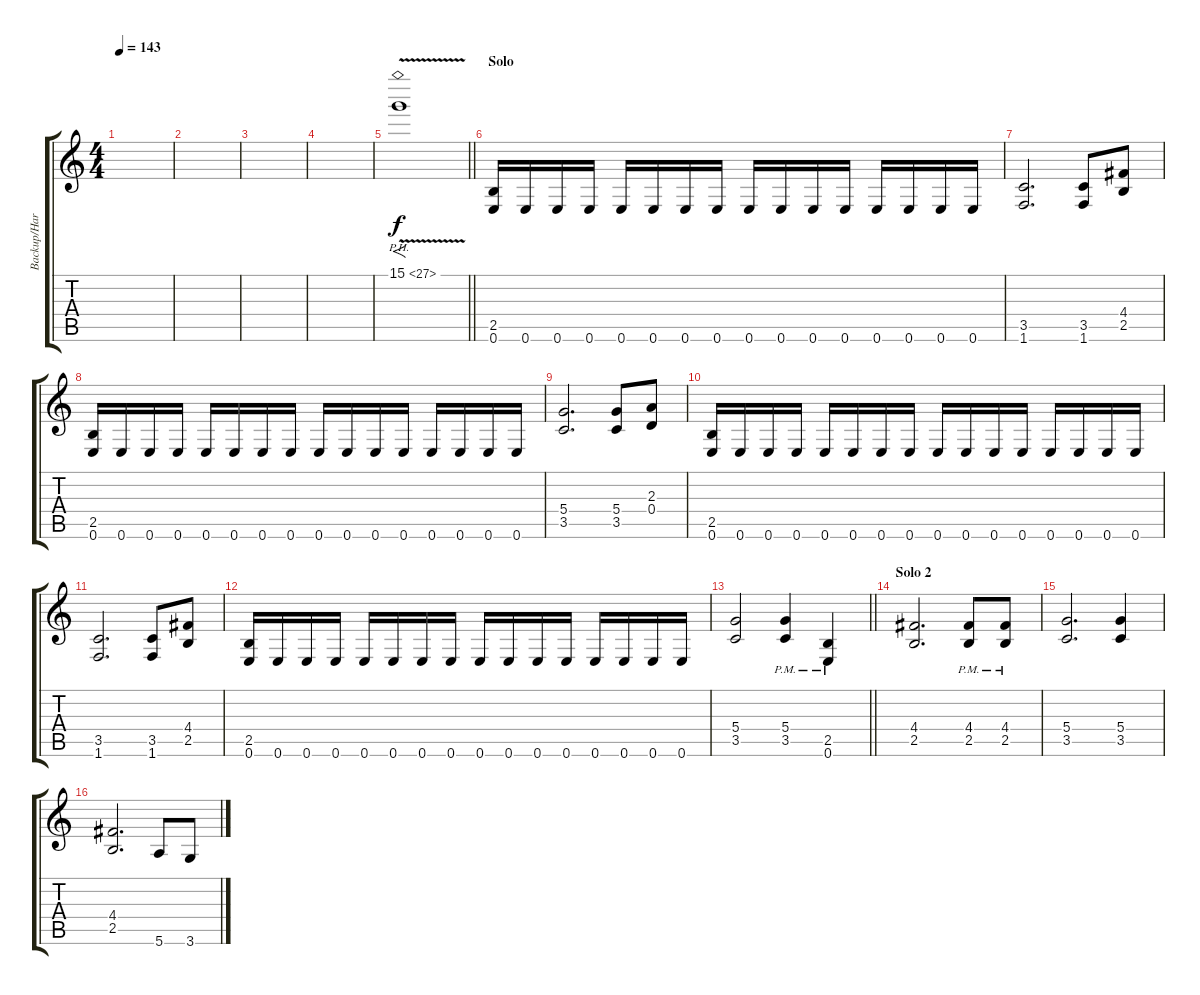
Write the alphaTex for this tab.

\track ("Backup/Harmony" "Backup/Har") {instrument overdrivenguitar}
\staff {score tabs}
\tuning (E4 B3 G3 D3 A2 E2) {hide}
\ts (4 4)
\tempo 143
\clef g2
\ks c
|
|
|
|
\barLineRight lightlight
15.1{ph 12 v}.1{f dy f} |
\section ("" "Solo")
(2.5 0.6).16{instrument overdrivenguitar} 0.6.16 0.6.16 0.6.16 0.6.16 0.6.16 0.6.16 0.6.16 0.6.16 0.6.16 0.6.16 0.6.16 0.6.16 0.6.16 0.6.16 0.6.16 |
(3.5 1.6).2{d} (3.5 1.6).8 (4.4 2.5).8 |
(2.5 0.6).16 0.6.16 0.6.16 0.6.16 0.6.16 0.6.16 0.6.16 0.6.16 0.6.16 0.6.16 0.6.16 0.6.16 0.6.16 0.6.16 0.6.16 0.6.16 |
(5.4 3.5).2{d} (5.4 3.5).8 (2.3 0.4).8 |
(2.5 0.6).16 0.6.16 0.6.16 0.6.16 0.6.16 0.6.16 0.6.16 0.6.16 0.6.16 0.6.16 0.6.16 0.6.16 0.6.16 0.6.16 0.6.16 0.6.16 |
(3.5 1.6).2{d} (3.5 1.6).8 (4.4 2.5).8 |
(2.5 0.6).16 0.6.16 0.6.16 0.6.16 0.6.16 0.6.16 0.6.16 0.6.16 0.6.16 0.6.16 0.6.16 0.6.16 0.6.16 0.6.16 0.6.16 0.6.16 |
\barLineRight lightlight
(5.4 3.5).2 (5.4 3.5{pm}).4 (2.5{pm} 0.6).4 |
\section ("" "Solo 2")
(4.4 2.5).2{d} (4.4 2.5{pm}).8 (4.4 2.5{pm}).8 |
(5.4 3.5).2{d} (5.4 3.5).4 |
(4.4 2.5).2{d} 5.6.8 3.6.8
